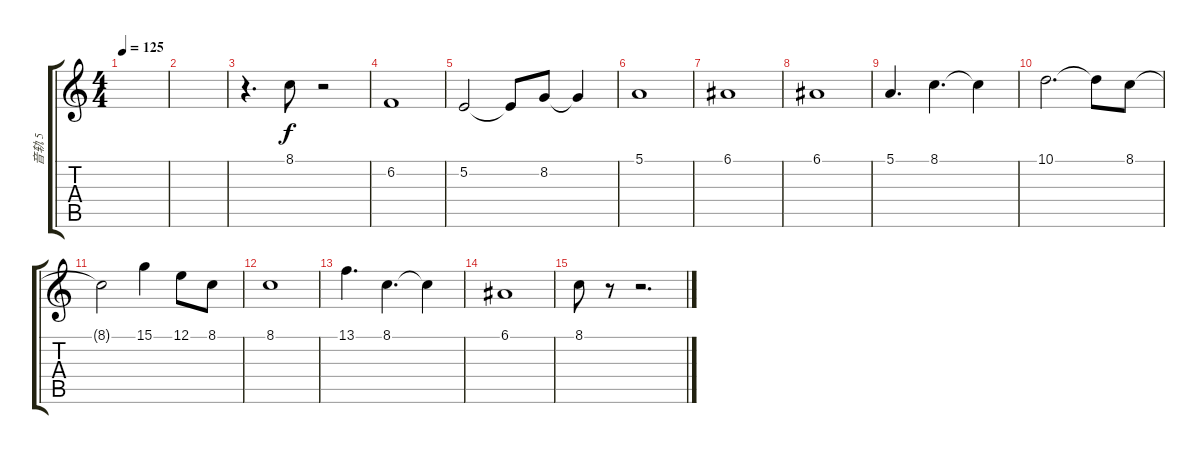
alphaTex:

\track ("音轨 5" "音轨 5") {instrument violin}
\staff {score tabs}
\tuning (E4 B3 G3 D3 A2 E2) {hide}
\ts (4 4)
\tempo 125
\clef g2
\ks c
|
|
r.4{d} 8.1.8 r.2 |
6.2.1 |
5.2.2 5.2{t}.8 8.2.8 8.2{t}.4 |
5.1.1 |
6.1.1 |
6.1.1 |
5.1.4{d} 8.1.4{d} 8.1{t}.4 |
10.1.2{d} 10.1{t}.8 8.1.8 |
8.1{t}.2 15.1.4 12.1.8 8.1.8 |
8.1.1 |
13.1.4{d} 8.1.4{d} 8.1{t}.4 |
6.1.1 |
8.1.8 r.8 r.2{d}
